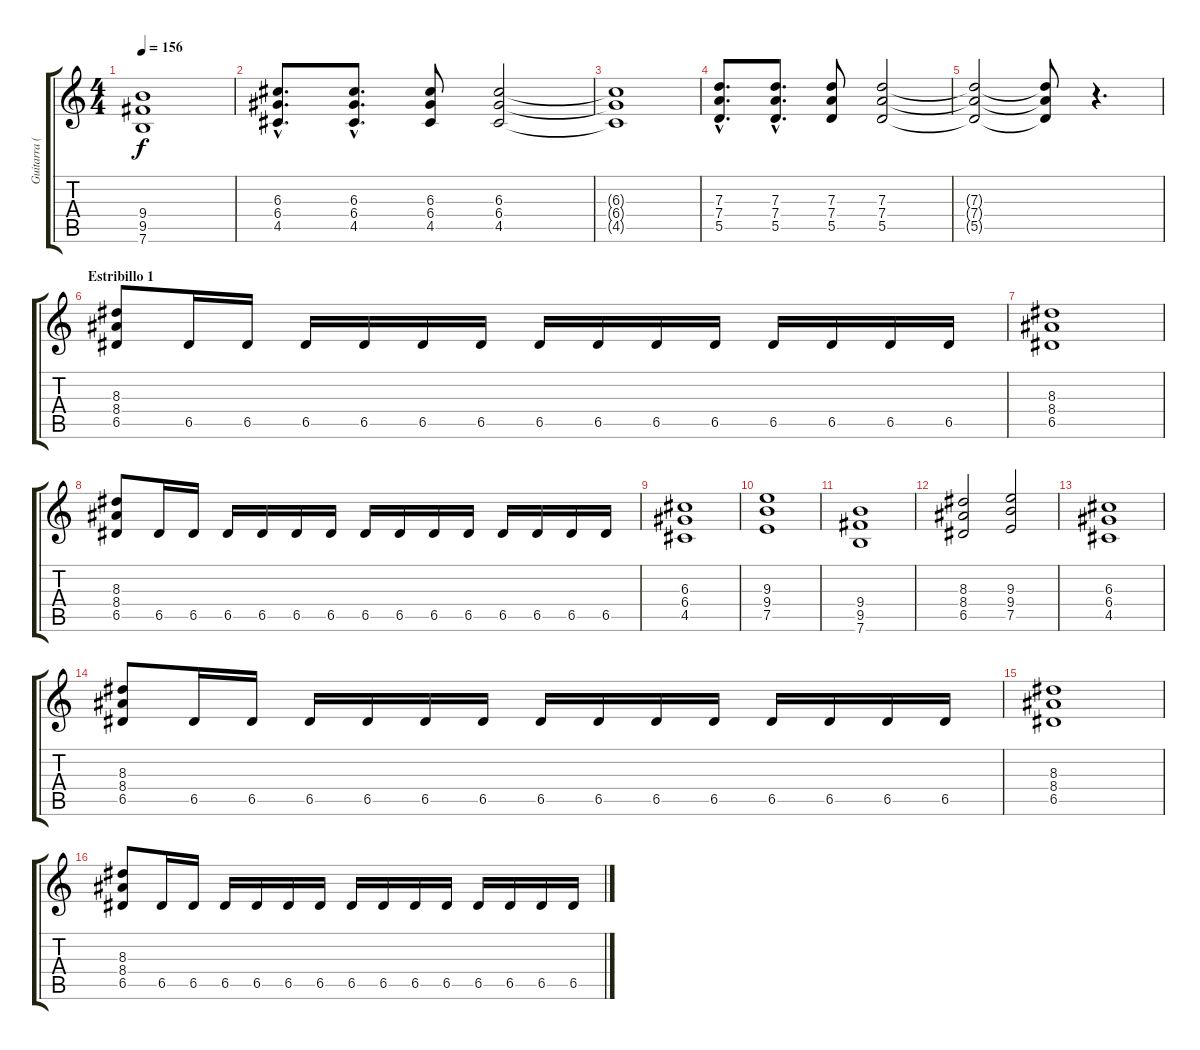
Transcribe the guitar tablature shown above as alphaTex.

\track ("Guitarra (Jero)" "Guitarra (") {instrument distortionguitar}
\staff {score tabs}
\tuning (E4 B3 G3 D3 A2 E2) {hide}
\ts (4 4)
\tempo 156
\clef g2
\ks c
(9.4 9.5 7.6).1{dy f} |
(6.3{hac} 6.4{hac} 4.5{hac}).8{d} (6.3{hac} 6.4{hac} 4.5{hac}).8{d} (6.3 6.4 4.5).8 (6.3 6.4 4.5).2 |
(6.3{t} 6.4{t} 4.5{t}).1 |
(7.3{hac} 7.4{hac} 5.5{hac}).8{d} (7.3{hac} 7.4{hac} 5.5{hac}).8{d} (7.3 7.4 5.5).8 (7.3 7.4 5.5).2 |
(7.3{t} 7.4{t} 5.5{t}).2 (7.3{t} 7.4{t} 5.5{t}).8 r.4{d} |
\section ("" "Estribillo 1 ")
(8.3 8.4 6.5).8 6.5.16 6.5.16 6.5.16 6.5.16 6.5.16 6.5.16 6.5.16 6.5.16 6.5.16 6.5.16 6.5.16 6.5.16 6.5.16 6.5.16 |
(8.3 8.4 6.5).1 |
(8.3 8.4 6.5).8 6.5.16 6.5.16 6.5.16 6.5.16 6.5.16 6.5.16 6.5.16 6.5.16 6.5.16 6.5.16 6.5.16 6.5.16 6.5.16 6.5.16 |
(6.3 6.4 4.5).1 |
(9.3 9.4 7.5).1 |
(9.4 9.5 7.6).1 |
(8.3 8.4 6.5).2 (9.3 9.4 7.5).2 |
(6.3 6.4 4.5).1 |
(8.3 8.4 6.5).8 6.5.16 6.5.16 6.5.16 6.5.16 6.5.16 6.5.16 6.5.16 6.5.16 6.5.16 6.5.16 6.5.16 6.5.16 6.5.16 6.5.16 |
(8.3 8.4 6.5).1 |
(8.3 8.4 6.5).8 6.5.16 6.5.16 6.5.16 6.5.16 6.5.16 6.5.16 6.5.16 6.5.16 6.5.16 6.5.16 6.5.16 6.5.16 6.5.16 6.5.16
